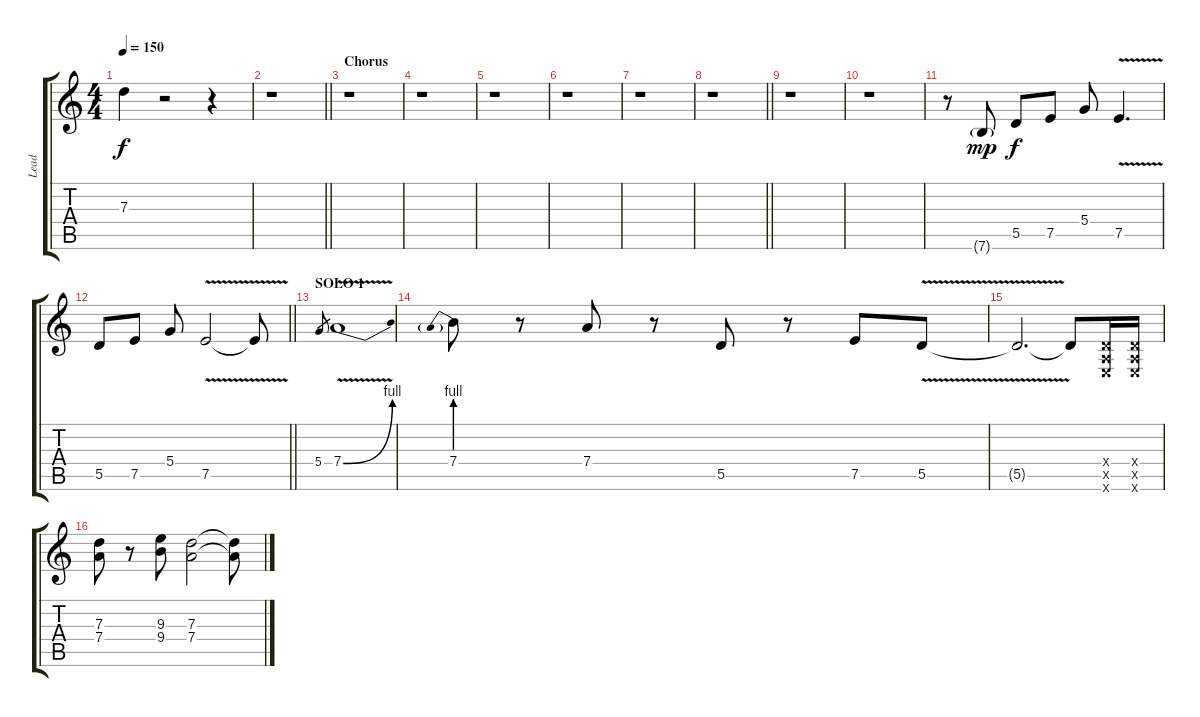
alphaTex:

\track ("Lead" "Lead") {instrument overdrivenguitar}
\staff {score tabs}
\tuning (E4 B3 G3 D3 A2 E2) {hide}
\ts (4 4)
\tempo 150
\clef g2
\ks c
7.3{t}.4{dy f} r.2 r.4 |
\barLineRight lightlight
r.1 |
\section ("" "Chorus")
r.1 |
r.1 |
r.1 |
r.1 |
r.1 |
\barLineRight lightlight
r.1 |
r.1 |
r.1 |
r.8 7.6{g}.8{dy mp} 5.5.8{dy f} 7.5.8 5.4.8 7.5{v}.4{d} |
\barLineRight lightlight
5.5.8 7.5.8 5.4.8 7.5{v}.2 7.5{t}.8 |
\section ("" "SOLO 1")
5.4.8{gr} 7.4{be (bend 0 0 60 4) v}.1 |
7.4{be (prebend 0 4 60 4)}.8 r.8 7.4.8 r.8 5.5.8 r.8 7.5.8 5.5{v}.8 |
5.5{t}.2{d} 5.5{t}.8 (0.4{x} 0.5{x} 0.6{x}).16 (0.4{x} 0.5{x} 0.6{x}).16 |
(7.3 7.4).8 r.8 (9.3 9.4).8 (7.3 7.4).2 (7.3{t} 7.4{t}).8
